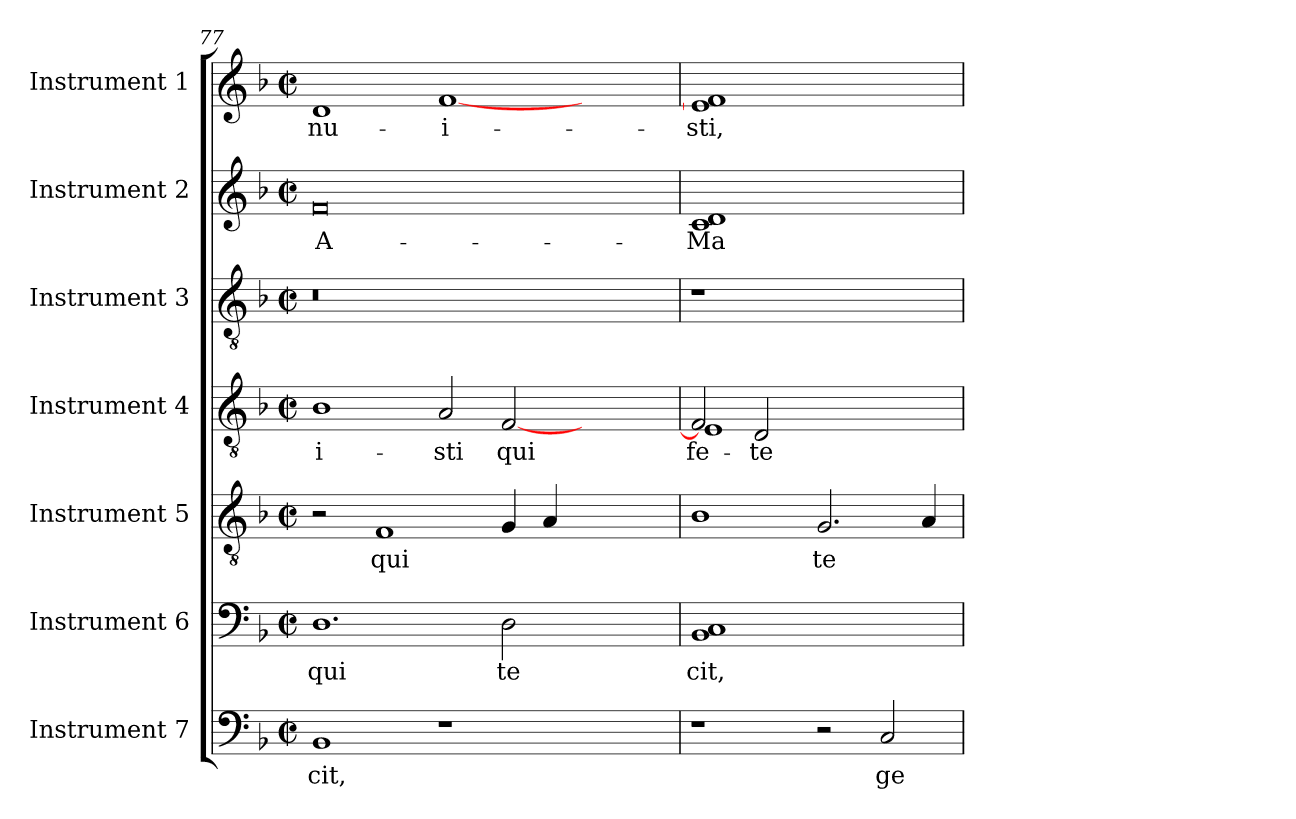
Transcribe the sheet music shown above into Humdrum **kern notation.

**kern	**text	**kern	**text	**kern	**text	**kern	**text	**kern	**kern	**text	**kern	**text
*part7	*part7	*part6	*part6	*part5	*part5	*part4	*part4	*part3	*part2	*part2	*part1	*part1
*staff7	*staff7	*staff6	*staff6	*staff5	*staff5	*staff4	*staff4	*staff3	*staff2	*staff2	*staff1	*staff1
*I"Instrument 7	*	*I"Instrument 6	*	*I"Instrument 5	*	*I"Instrument 4	*	*I"Instrument 3	*I"Instrument 2	*	*I"Instrument 1	*
*clefF4	*	*clefF4	*	*clefGv2	*	*clefGv2	*	*clefGv2	*clefG2	*	*clefG2	*
*k[b-]	*	*k[b-]	*	*k[b-]	*	*k[b-]	*	*k[b-]	*k[b-]	*	*k[b-]	*
*F:	*	*F:	*	*F:	*	*F:	*	*F:	*F:	*	*F:	*
*M2/2	*	*M2/2	*	*M2/2	*	*M2/2	*	*M2/2	*M2/2	*	*M2/2	*
*met(c|)	*	*met(c|)	*	*met(c|)	*	*met(c|)	*	*met(c|)	*met(c|)	*	*met(c|)	*
=77	=77	=77	=77	=77	=77	=77	=77	=77	=77	=77	=77	=77
!	!LO:LY:b:cj	!	!LO:LY:b:cj	!	!	!	!LO:LY:b:rj	!	!	!LO:LY:b:cj	!	!LO:LY:b:cj
1BB-	-cit,	1.D	qui	2r	.	1B-	-i-	0r	0f	A-	1d	-nu-
!	!	!	!	!	!LO:LY:b:cj	!	!	!	!	!	!	!
.	.	.	.	1F	qui	.	.	.	.	.	.	.
!LO:N:vis=1	!	!	!	!	!	!	!LO:LY:b:cj	!	!	!	!	!LO:LY:b:rj
0r	.	.	.	.	.	2A/	-sti	.	.	.	[>1f	-i-
!	!	!	!LO:LY:b:cj	!	!	!	!LO:LY:b:cj	!	!	!	!	!
.	.	2D\	te	4G/	.	[>2F/	qui	.	.	.	.	.
.	.	.	.	4A/	.	.	.	.	.	.	.	.
.	.	1ryy	.	1ryy	.	1ryy	.	1ryy	1ryy	.	1ryy	.
!!LO:PB:g=z
=78	=78	=78	=78	=78	=78	=78	=78	=78	=78	=78	=78	=78
!	!	!	!LO:LY:b:cj	!	!	!	!LO:LY:b:cj	!	!	!LO:LY:b:cj	!	!LO:LY:b:cj
*	*	*	*	*	*	*^	*	*	*	*	*	*
1r	.	1BB- 1C	-cit,	1B-	.	2F/]	1E	fe-	1r	1d 1c	Ma-	1f] 1e	-sti,
!	!	!	!	!	!	!	!	!LO:LY:b:cj	!	!	!	!	!
.	.	.	.	.	.	2D/	.	te	.	.	.	.	.
!	!	!	!	!	!LO:LY:b:cj	!	!	!	!	!	!	!	!
2r	.	1ryy	.	2.G/	te	1ryy	1ryy	.	1ryy	1ryy	.	1ryy	.
!	!LO:LY:b:cj	!	!	!	!	!	!	!	!	!	!	!	!
2C/	ge-	.	.	.	.	.	.	.	.	.	.	.	.
.	.	.	.	4A/	.	.	.	.	.	.	.	.	.
*	*	*	*	*	*	*v	*v	*	*	*	*	*	*
=	=	=	=	=	=	=	=	=	=	=	=	=
*-	*-	*-	*-	*-	*-	*-	*-	*-	*-	*-	*-	*-
